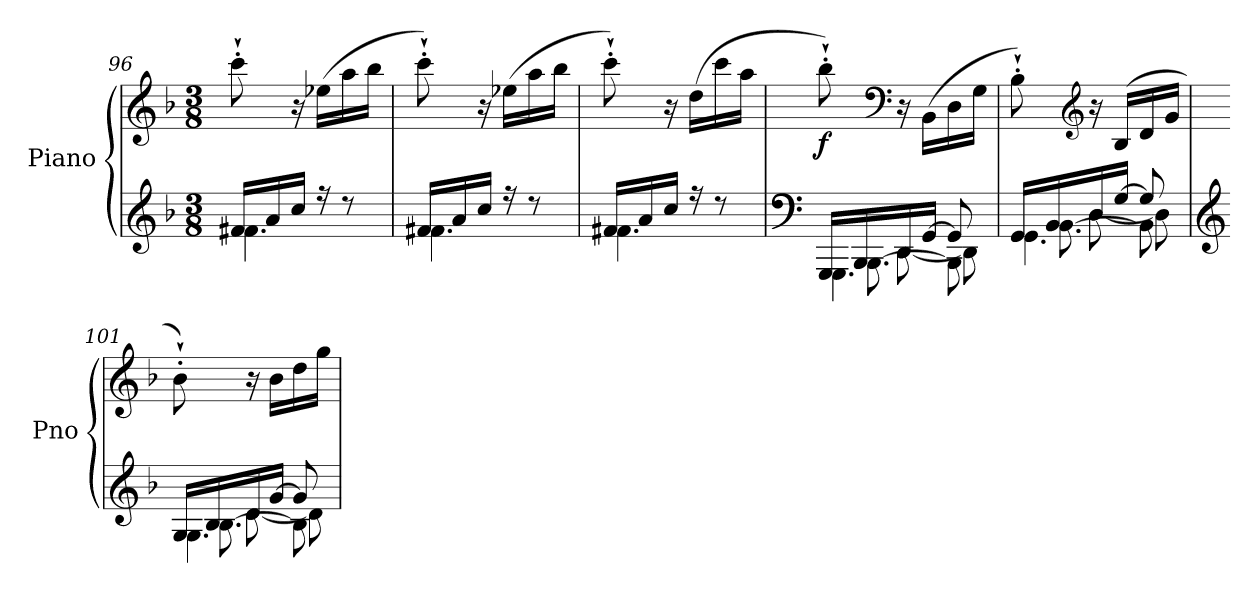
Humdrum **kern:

**kern	**kern	**dynam
*part1	*part1	*part1
*staff2	*staff1	*staff1/2
*I"Piano	*	*
*I'Pno	*	*
*clefG2	*clefG2	*
*k[b-]	*k[b-]	*
*M3/8	*M3/8	*
=96	=96	=96
*^	*	*
16f#X/LL	4.f#X\	8ccc`'\	.
16a/	.	.	.
16cc/JJ	.	16r	.
16r	.	(16ee-X\LL	.
8r	.	16aa\	.
.	.	16bb-\JJ	.
=97	=97	=97	=97
16f#X/LL	4.f#X\	8ccc`'\)	.
16a/	.	.	.
16cc/JJ	.	16r	.
16r	.	(16ee-X\LL	.
8r	.	16aa\	.
.	.	16bb-\JJ	.
=98	=98	=98	=98
16f#X/LL	4.f#X\	8ccc`'\)	.
16a/	.	.	.
16cc/JJ	.	16r	.
16r	.	(16dd\LL	.
8r	.	16ccc\	.
.	.	16aa\JJ	.
*v	*v	*	*
!!LO:PB:g=z
=99	=99	=99
*clefF4	*	*
*^	*	*
*	*^	*	*
*	*	*^	*	*
!	!	!	!	!	!LO:DY:b
16GGG/LL	4.GGG\	16ryy	8ryy	8bb-`'\)	f
16BBB-/	.	[8.BBB-\	.	.	.
*	*	*	*	*clefF4	*
16DD/	.	.	[8DD\	16r	.
[16GG/JJ	.	.	.	(16BB-\LL	.
8GG/]	.	8BBB-\]	8DD\]	16D\	.
.	.	.	.	16G\JJ	.
!!LO:LB:g=z
=100	=100	=100	=100	=100	=100
16GG/LL	4.GG\	16ryy	8ryy	8B-`'\)	.
16BB-/	.	[8.BB-\	.	.	.
*	*	*	*	*clefG2	*
16D/	.	.	[8D\	16r	.
[16G/JJ	.	.	.	(>16B-/LL	.
8G/]	.	8BB-\]	8D\]	16d/	.
.	.	.	.	16g/JJ	.
=101	=101	=101	=101	=101	=101
*clefG2	*	*	*	*	*
16G/LL	4.G\	16ryy	8ryy	8b-`'\)	.
16B-/	.	[8.B-\	.	.	.
16d/	.	.	[8d\	16r	.
[16g/JJ	.	.	.	16b-\LL	.
8g/]	.	8B-\]	8d\]	16dd\	.
.	.	.	.	16gg\JJ	.
*v	*v	*v	*v	*	*
=	=	=
*-	*-	*-
